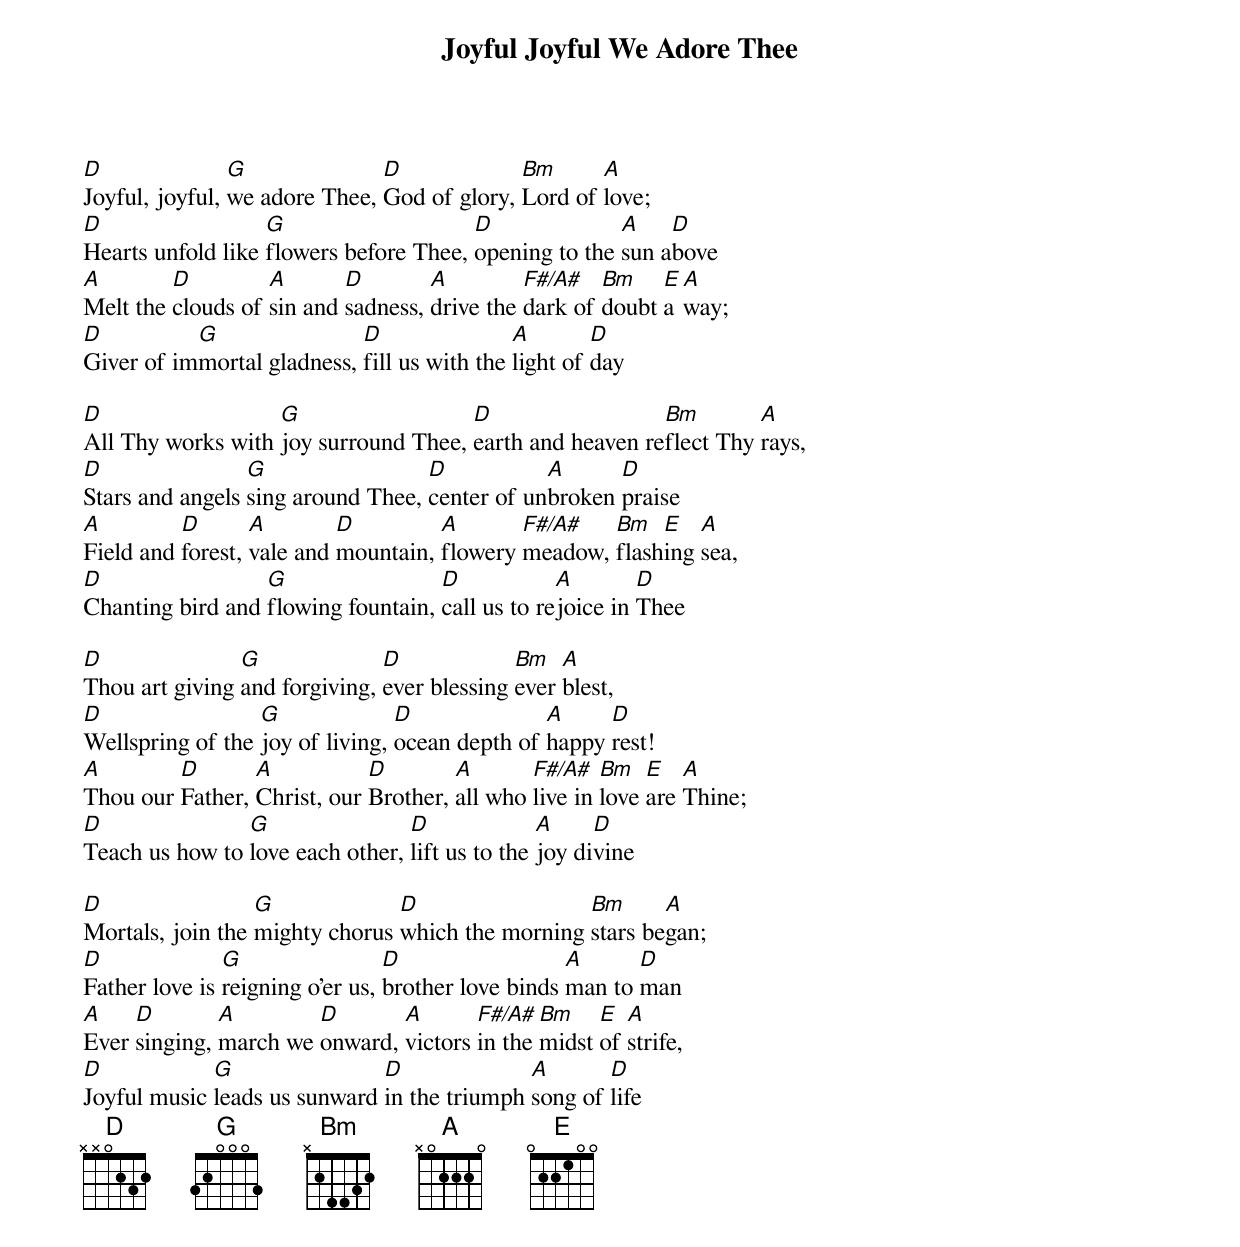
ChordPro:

{title: Joyful Joyful We Adore Thee}
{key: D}
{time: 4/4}
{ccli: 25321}
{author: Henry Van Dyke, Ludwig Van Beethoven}
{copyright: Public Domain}

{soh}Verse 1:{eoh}
[D]Joyful, joyful, [G]we adore Thee, [D]God of glory, [Bm]Lord of [A]love;
[D]Hearts unfold like [G]flowers before Thee, [D]opening to the [A]sun a[D]bove
[A]Melt the [D]clouds of [A]sin and [D]sadness, [A]drive the [F#/A#]dark of [Bm]doubt [E]a[A]way;
[D]Giver of im[G]mortal gladness, [D]fill us with the [A]light of [D]day

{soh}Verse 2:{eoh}
[D]All Thy works with [G]joy surround Thee, [D]earth and heaven re[Bm]flect Thy [A]rays,
[D]Stars and angels [G]sing around Thee, [D]center of un[A]broken [D]praise
[A]Field and [D]forest, [A]vale and [D]mountain, [A]flowery [F#/A#]meadow, [Bm]flash[E]ing [A]sea,
[D]Chanting bird and [G]flowing fountain, [D]call us to re[A]joice in [D]Thee

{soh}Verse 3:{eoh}
[D]Thou art giving [G]and forgiving, [D]ever blessing [Bm]ever [A]blest,
[D]Wellspring of the [G]joy of living, [D]ocean depth of [A]happy [D]rest!
[A]Thou our [D]Father, [A]Christ, our [D]Brother, [A]all who [F#/A#]live in [Bm]love [E]are [A]Thine;
[D]Teach us how to [G]love each other, [D]lift us to the [A]joy di[D]vine

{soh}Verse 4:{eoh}
[D]Mortals, join the [G]mighty chorus [D]which the morning [Bm]stars be[A]gan;
[D]Father love is [G]reigning o'er us, [D]brother love binds [A]man to [D]man
[A]Ever [D]singing, [A]march we [D]onward, [A]victors [F#/A#]in the [Bm]midst [E]of [A]strife,
[D]Joyful music [G]leads us sunward [D]in the triumph [A]song of [D]life
